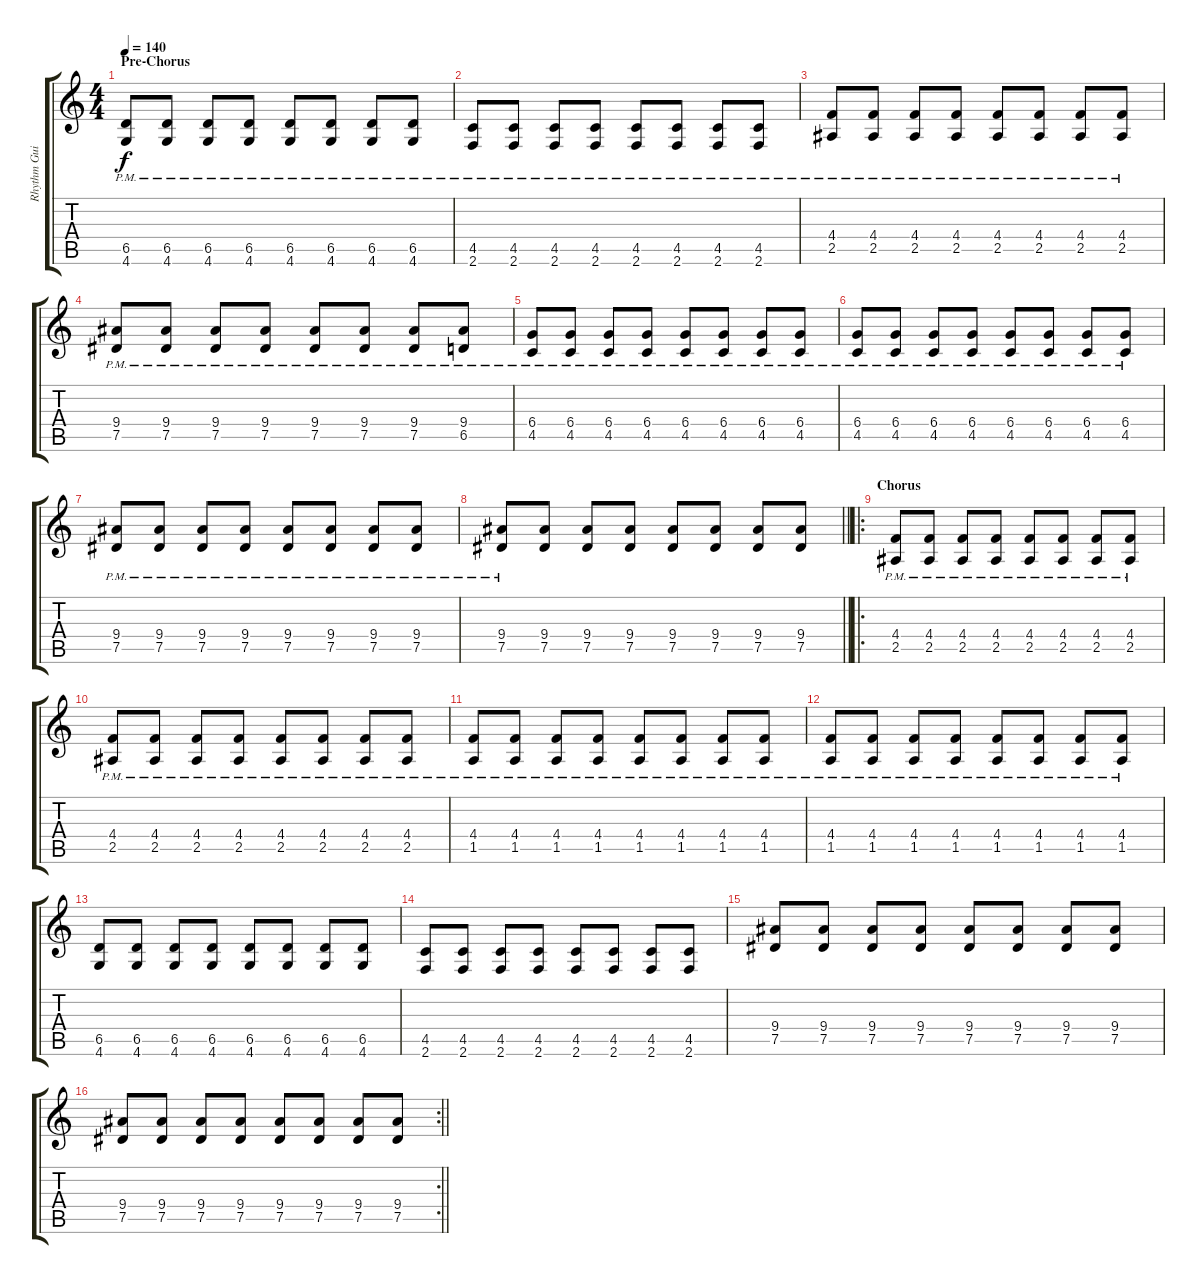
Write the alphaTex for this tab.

\track ("Rhythm Guitar" "Rhythm Gui") {instrument distortionguitar}
\staff {score tabs}
\tuning (Eb4 Bb3 Gb3 Db3 Ab2 Eb2) {hide}
\ts (4 4)
\section ("" "Pre-Chorus")
\tempo 140
\clef g2
\ks c
(6.5{pm} 4.6{pm}).8{dy f} (6.5{pm} 4.6{pm}).8 (6.5{pm} 4.6{pm}).8 (6.5{pm} 4.6{pm}).8 (6.5{pm} 4.6{pm}).8 (6.5{pm} 4.6{pm}).8 (6.5{pm} 4.6{pm}).8 (6.5{pm} 4.6{pm}).8 |
(4.5{pm} 2.6{pm}).8 (4.5{pm} 2.6{pm}).8 (4.5{pm} 2.6{pm}).8 (4.5{pm} 2.6{pm}).8 (4.5{pm} 2.6{pm}).8 (4.5{pm} 2.6{pm}).8 (4.5{pm} 2.6{pm}).8 (4.5{pm} 2.6{pm}).8 |
(4.4{pm} 2.5{pm}).8 (4.4{pm} 2.5{pm}).8 (4.4{pm} 2.5{pm}).8 (4.4{pm} 2.5{pm}).8 (4.4{pm} 2.5{pm}).8 (4.4{pm} 2.5{pm}).8 (4.4{pm} 2.5{pm}).8 (4.4{pm} 2.5{pm}).8 |
(9.4 7.5{pm}).8 (9.4 7.5{pm}).8 (9.4 7.5{pm}).8 (9.4 7.5{pm}).8 (9.4 7.5{pm}).8 (9.4 7.5{pm}).8 (9.4 7.5{pm}).8 (9.4 6.5{pm}).8 |
(6.4{pm} 4.5{pm}).8 (6.4{pm} 4.5{pm}).8 (6.4{pm} 4.5{pm}).8 (6.4{pm} 4.5{pm}).8 (6.4{pm} 4.5{pm}).8 (6.4{pm} 4.5{pm}).8 (6.4{pm} 4.5{pm}).8 (6.4{pm} 4.5{pm}).8 |
(6.4{pm} 4.5{pm}).8 (6.4{pm} 4.5{pm}).8 (6.4{pm} 4.5{pm}).8 (6.4{pm} 4.5{pm}).8 (6.4{pm} 4.5{pm}).8 (6.4{pm} 4.5{pm}).8 (6.4{pm} 4.5{pm}).8 (6.4{pm} 4.5{pm}).8 |
(9.4 7.5{pm}).8 (9.4 7.5{pm}).8 (9.4 7.5{pm}).8 (9.4 7.5{pm}).8 (9.4 7.5{pm}).8 (9.4 7.5{pm}).8 (9.4 7.5{pm}).8 (9.4 7.5{pm}).8 |
\barLineRight lightlight
(9.4 7.5{pm}).8 (9.4 7.5).8 (9.4 7.5).8 (9.4 7.5).8 (9.4 7.5).8 (9.4 7.5).8 (9.4 7.5).8 (9.4 7.5).8 |
\ro
\section ("" "Chorus")
(4.4{pm} 2.5{pm}).8 (4.4{pm} 2.5{pm}).8 (4.4{pm} 2.5{pm}).8 (4.4{pm} 2.5{pm}).8 (4.4{pm} 2.5{pm}).8 (4.4{pm} 2.5{pm}).8 (4.4{pm} 2.5{pm}).8 (4.4{pm} 2.5{pm}).8 |
(4.4{pm} 2.5{pm}).8 (4.4{pm} 2.5{pm}).8 (4.4{pm} 2.5{pm}).8 (4.4{pm} 2.5{pm}).8 (4.4{pm} 2.5{pm}).8 (4.4{pm} 2.5{pm}).8 (4.4{pm} 2.5{pm}).8 (4.4{pm} 2.5{pm}).8 |
(4.4{pm} 1.5{pm}).8 (4.4{pm} 1.5{pm}).8 (4.4{pm} 1.5{pm}).8 (4.4{pm} 1.5{pm}).8 (4.4{pm} 1.5{pm}).8 (4.4{pm} 1.5{pm}).8 (4.4{pm} 1.5{pm}).8 (4.4{pm} 1.5{pm}).8 |
(4.4{pm} 1.5{pm}).8 (4.4{pm} 1.5{pm}).8 (4.4{pm} 1.5{pm}).8 (4.4{pm} 1.5{pm}).8 (4.4{pm} 1.5{pm}).8 (4.4{pm} 1.5{pm}).8 (4.4{pm} 1.5{pm}).8 (4.4{pm} 1.5{pm}).8 |
(6.5 4.6).8 (6.5 4.6).8 (6.5 4.6).8 (6.5 4.6).8 (6.5 4.6).8 (6.5 4.6).8 (6.5 4.6).8 (6.5 4.6).8 |
(4.5 2.6).8 (4.5 2.6).8 (4.5 2.6).8 (4.5 2.6).8 (4.5 2.6).8 (4.5 2.6).8 (4.5 2.6).8 (4.5 2.6).8 |
(9.4 7.5).8 (9.4 7.5).8 (9.4 7.5).8 (9.4 7.5).8 (9.4 7.5).8 (9.4 7.5).8 (9.4 7.5).8 (9.4 7.5).8 |
\rc 2
\barLineRight lightlight
(9.4 7.5).8 (9.4 7.5).8 (9.4 7.5).8 (9.4 7.5).8 (9.4 7.5).8 (9.4 7.5).8 (9.4 7.5).8 (9.4 7.5).8
